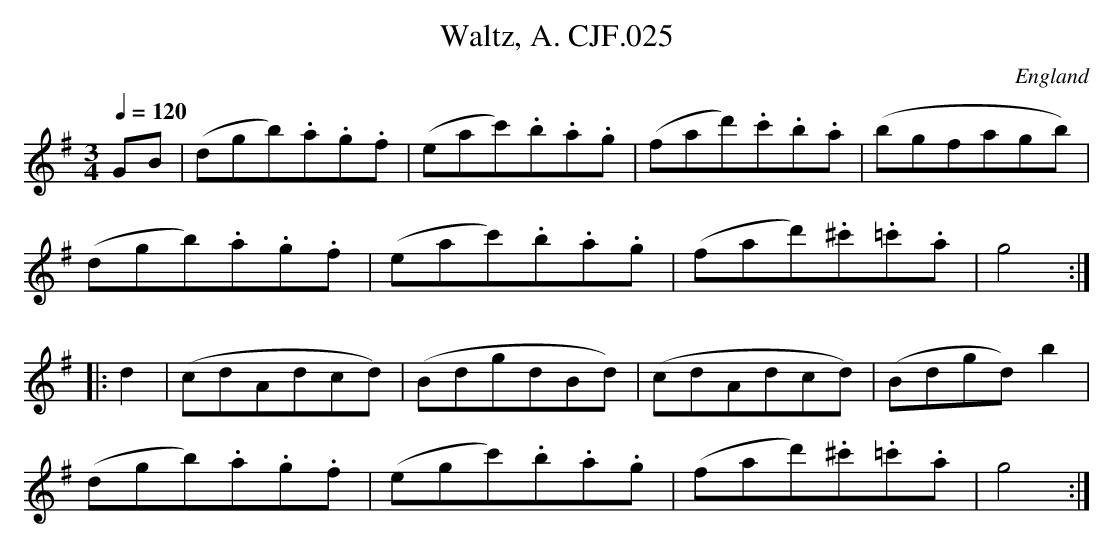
X:1
T:Waltz, A. CJF.025
O:England
M:3/4
L:1/8
Q:1/4=120
K:G major
GB|\
(dgb).a.g.f|(eac').b.a.g|(fad').c'.b.a|(bgfagb)|!
(dgb).a.g.f|(eac').b.a.g|(fad').^c'.=c'.a|g4:|!
|:d2|(cdAdcd)|(BdgdBd)|(cdAdcd)|(Bdgd)b2|!
(dgb).a.g.f|(egc').b.a.g|(fad').^c'.=c'.a|g4:|
